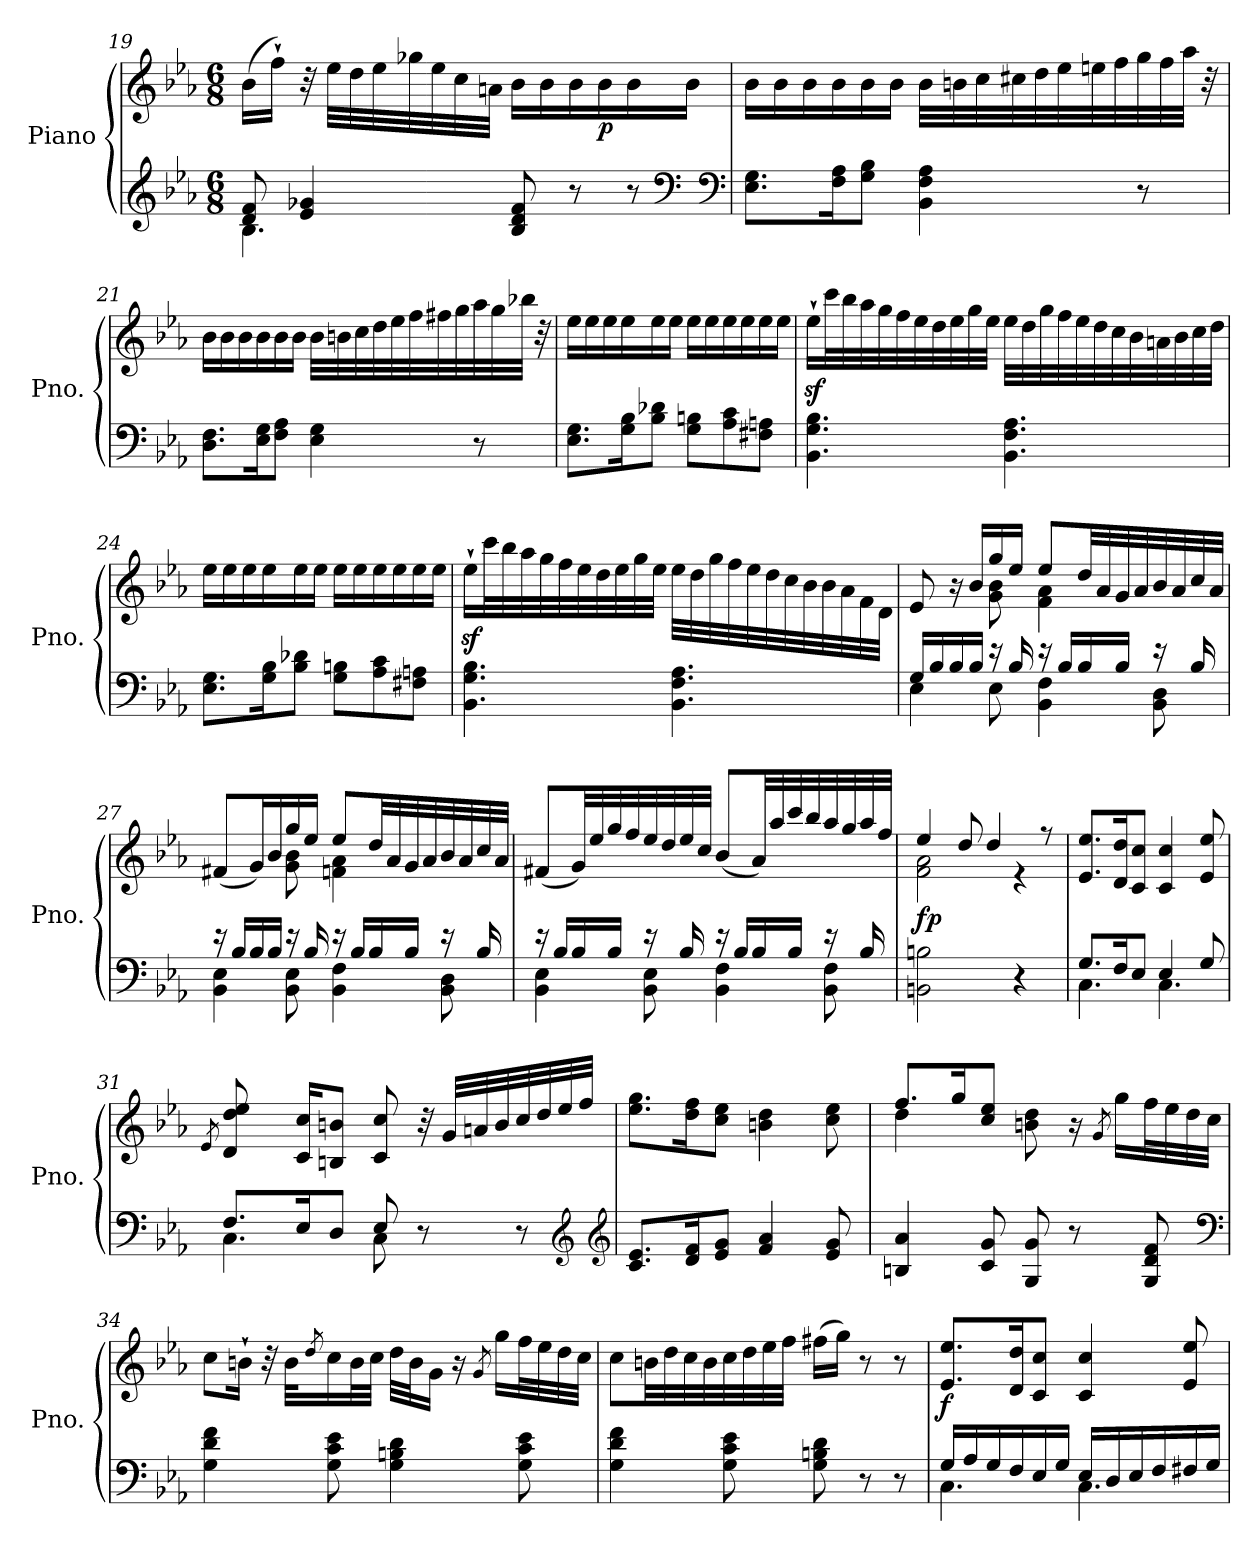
**kern	**kern	**dynam
*part1	*part1	*part1
*staff2	*staff1	*staff1/2
*I"Piano	*	*
*I'Pno.	*	*
*clefG2	*clefG2	*
*k[b-e-a-]	*k[b-e-a-]	*
*M6/8	*M6/8	*
=19	=19	=19
*^	*	*
8d/ 8f/	4.B-\	(16b-\LL	.
.	.	16ff`\JJ)	.
4e-/ 4g-X/	.	32r	.
.	.	32ee-\LLL	.
.	.	32dd\	.
.	.	32ee-\	.
.	.	32gg-X\	.
.	.	32ee-\	.
.	.	32cc\	.
.	.	32an\JJJ	.
8B-/ 8d/ 8f/	4.ryy	16b-\LL	.
.	.	16b-\	.
8r	.	16b-\	.
!	!	!	!LO:DY:b
.	.	16b-\	p
8r	.	16b-\	.
*clefF4	*	*	*
.	.	16b-\JJ	.
*v	*v	*	*
!!LO:LB:g=z
=20	=20	=20
8.E-\ 8.G\L	16b-\LL	.
.	16b-\	.
.	16b-\	.
16F\ 16A-\K	16b-\	.
8G\ 8B-\J	16b-\	.
.	16b-\JJ	.
4BB-\ 4F\ 4A-\	32b-\LLL	.
.	32bn\	.
.	32cc\	.
.	32cc#X\	.
.	32dd\	.
.	32ee-\	.
.	32een\	.
.	32ff\	.
8r	32gg\	.
.	32ff\	.
.	32aa-\JJJ	.
.	32r	.
!!LO:LB:g=z
=21	=21	=21
8.D\ 8.F\L	16b-\LL	.
.	16b-\	.
.	16b-\	.
16E-\ 16G\K	16b-\	.
8F\ 8A-\J	16b-\	.
.	16b-\JJ	.
4E-\ 4G\	32b-\LLL	.
.	32bn\	.
.	32cc\	.
.	32dd\	.
.	32ee-\	.
.	32ff\	.
.	32ff#X\	.
.	32gg\	.
8r	32aa-\	.
.	32gg\	.
.	32bb-X\JJJ	.
.	32r	.
=22	=22	=22
8.E-\ 8.G\L	16ee-\LL	.
.	16ee-\	.
.	16ee-\	.
16G\ 16B-\K	16ee-\	.
8B-\ 8d-X\J	16ee-\	.
.	16ee-\JJ	.
8G\ 8Bn\L	16ee-\LL	.
.	16ee-\	.
8A-\ 8c\	16ee-\	.
.	16ee-\	.
8F#X\ 8An\J	16ee-\	.
.	16ee-\JJ	.
!!LO:LB:g=z
=23	=23	=23
4.BB-\ 4.G\ 4.B-\	16ee-z<`\LL	.
.	32ccc\L	.
.	32bb-\	.
.	32aa-\	.
.	32gg\	.
.	32ff\	.
.	32ee-\	.
.	32dd\	.
.	32ee-\	.
.	32gg\	.
.	32ee-\JJJ	.
4.BB-\ 4.F\ 4.A-\	32ee-\LLL	.
.	32dd\	.
.	32gg\	.
.	32ff\	.
.	32ee-\	.
.	32dd\	.
.	32cc\	.
.	32b-\	.
.	32an\	.
.	32b-\	.
.	32cc\	.
.	32dd\JJJ	.
!!LO:PB:g=z
=24	=24	=24
8.E-\ 8.G\L	16ee-\LL	.
.	16ee-\	.
.	16ee-\	.
16G\ 16B-\K	16ee-\	.
8B-\ 8d-X\J	16ee-\	.
.	16ee-\JJ	.
8G\ 8Bn\L	16ee-\LL	.
.	16ee-\	.
8A-\ 8c\	16ee-\	.
.	16ee-\	.
8F#X\ 8An\J	16ee-\	.
.	16ee-\JJ	.
=25	=25	=25
4.BB-\ 4.G\ 4.B-\	16ee-z<`\LL	.
.	32ccc\L	.
.	32bb-\	.
.	32aa-\	.
.	32gg\	.
.	32ff\	.
.	32ee-\	.
.	32dd\	.
.	32ee-\	.
.	32gg\	.
.	32ee-\JJJ	.
4.BB-\ 4.F\ 4.A-\	32ee-\LLL	.
.	32dd\	.
.	32gg\	.
.	32ff\	.
.	32ee-\	.
.	32dd\	.
.	32cc\	.
.	32b-\	.
.	32b-\	.
.	32a-\	.
.	32f\	.
.	32d\JJJ	.
!!LO:LB:g=z
=26	=26	=26
*^	*^	*
16G/LL	4E-\	8e-/	8ryy	.
16B-/	.	.	.	.
16B-/	.	16r	8ryy	.
16B-/JJ	.	16b-/LL	.	.
16r	8E-\	16gg/	8g\ 8b-\	.
16B-/	.	16ee-/JJ	.	.
16r	4BB-\ 4F\	8ee-/L	4f\ 4a-\	.
16B-/LL	.	.	.	.
16B-/	.	32dd/LL	.	.
.	.	32a-/	.	.
16B-/JJ	.	32g/	.	.
.	.	32a-/	.	.
16r	8BB-\ 8D\	32b-/	8ryy	.
.	.	32a-/	.	.
16B-/	.	32cc/	.	.
.	.	32a-/JJJ	.	.
!!LO:LB:g=z	!!
=27	=27	=27	=27	=27
16r	4BB-\ 4E-\	(8f#X/L	4ryy	.
16B-/LL	.	.	.	.
16B-/	.	16g/L)	.	.
16B-/JJ	.	16b-/	.	.
16r	8BB-\ 8E-\	16gg/	8g\ 8b-\	.
16B-/	.	16ee-/JJ	.	.
16r	4BB-\ 4F\	8ee-/L	4fn\ 4a-\	.
16B-/LL	.	.	.	.
16B-/	.	32dd/LL	.	.
.	.	32a-/	.	.
16B-/JJ	.	32g/	.	.
.	.	32a-/	.	.
16r	8BB-\ 8D\	32b-/	8ryy	.
.	.	32a-/	.	.
16B-/	.	32cc/	.	.
.	.	32a-/JJJ	.	.
*	*	*v	*v	*
=28	=28	=28	=28
16r	4BB-\ 4E-\	(8f#X/L	.
16B-/LL	.	.	.
16B-/	.	32g/LL)	.
.	.	32ee-/	.
16B-/JJ	.	32gg/	.
.	.	32ff/	.
16r	8BB-\ 8E-\	32ee-/	.
.	.	32dd/	.
16B-/	.	32ee-/	.
.	.	32cc/JJJ	.
16r	4BB-\ 4F\	(8b-/L	.
16B-/LL	.	.	.
16B-/	.	32a-/LL)	.
.	.	32aa-/	.
16B-/JJ	.	32ccc/	.
.	.	32bb-/	.
16r	8BB-\ 8F\	32aa-/	.
.	.	32gg/	.
16B-/	.	32aa-/	.
.	.	32ff/JJJ	.
*v	*v	*	*
=29	=29	=29
*	*^	*
!	!	!	!LO:DY:b
2BBn\ 2Bn\	4ee-/	2f\ 2a-\	fp
.	8dd/	.	.
.	4dd/	.	.
4r	.	4r	.
.	8r	.	.
*	*v	*v	*
!!LO:LB:g=z
=30	=30	=30
*^	*	*
8.G/L	4.C\	8.e-/ 8.ee-/L	.
16F/K	.	16d/ 16dd/K	.
8E-/J	.	8c/ 8cc/J	.
4E-/	4.C\	4c/ 4cc/	.
8G/	.	8e-/ 8ee-/	.
!!LO:LB:g=z
=31	=31	=31	=31
.	.	8qe-/	.
8.F/L	4.C\	8d/ 8dd/ 8ee-/	.
.	.	16ryy	.
16E-/K	.	16c/ 16cc/KL	.
8D/J	.	8Bn/ 8bn/J	.
8E-/	8C\	8c/ 8cc/	.
8r	8ryy	32r	.
.	.	32g/LLL	.
.	.	32an/	.
.	.	32b/	.
8r	8ryy	32cc/	.
.	.	32dd/	.
.	.	32ee-/	.
*clefG2	*	*	*
.	.	32ff/JJJ	.
*v	*v	*	*
=32	=32	=32
8.c/ 8.e-/L	8.ee-\ 8.gg\L	.
16d/ 16f/K	16dd\ 16ff\K	.
8e-/ 8g/J	8cc\ 8ee-\J	.
4f/ 4a-/	4bn\ 4dd\	.
8e-/ 8g/	8cc\ 8ee-\	.
=33	=33	=33
*	*^	*
4Bn/ 4a-/	8.ff/L	4dd\	.
.	16gg/K	.	.
8c/ 8g/	8cc/ 8ee-/J	8ryy	.
8G/ 8g/	8bn\ 8dd\	4.ryy	.
8r	16r	.	.
.	8qg/	.	.
.	16gg\LL	.	.
8G/ 8d/ 8f/	32ff\L	.	.
.	32ee-\	.	.
*clefF4	*	*	*
.	32dd\	.	.
.	32cc\JJJ	.	.
*	*v	*v	*
!!LO:LB:g=z
=34	=34	=34
4G\ 4d\ 4f\	8cc\L	.
.	16bn`\Jk	.
.	32r	.
.	32b\KLL	.
.	8qdd/	.
8G\ 8c\ 8e-\	16cc\	.
.	32b\L	.
.	32cc\JJJ	.
4G\ 4Bn\ 4d\	32dd\LLL	.
.	32b\J	.
.	16g\JJ	.
.	16r	.
.	8qg/	.
.	16gg\LL	.
8G\ 8c\ 8e-\	32ff\L	.
.	32ee-\	.
.	32dd\	.
.	32cc\JJJ	.
!!LO:PB:g=z
=35	=35	=35
4G\ 4d\ 4f\	8cc\L	.
.	32bn\LL	.
.	32dd\	.
.	32cc\	.
.	32b\	.
8G\ 8c\ 8e-\	32cc\	.
.	32dd\	.
.	32ee-\	.
.	32ff\JJJ	.
8G\ 8Bn\ 8d\	(16ff#X\LL	.
.	16gg\JJ)	.
8r	8r	.
8r	8r	.
=36	=36	=36
*^	*	*
!	!	!	!LO:DY:b
16G/LL	4.C\	8.e-/ 8.ee-/L	f
16A-/	.	.	.
16G/	.	.	.
16F/	.	16d/ 16dd/K	.
16E-/	.	8c/ 8cc/J	.
16G/JJ	.	.	.
16E-/LL	4.C\	4c/ 4cc/	.
16D/	.	.	.
16E-/	.	.	.
16F/	.	.	.
16F#X/	.	8e-/ 8ee-/	.
16G/JJ	.	.	.
*v	*v	*	*
=	=	=
*-	*-	*-
